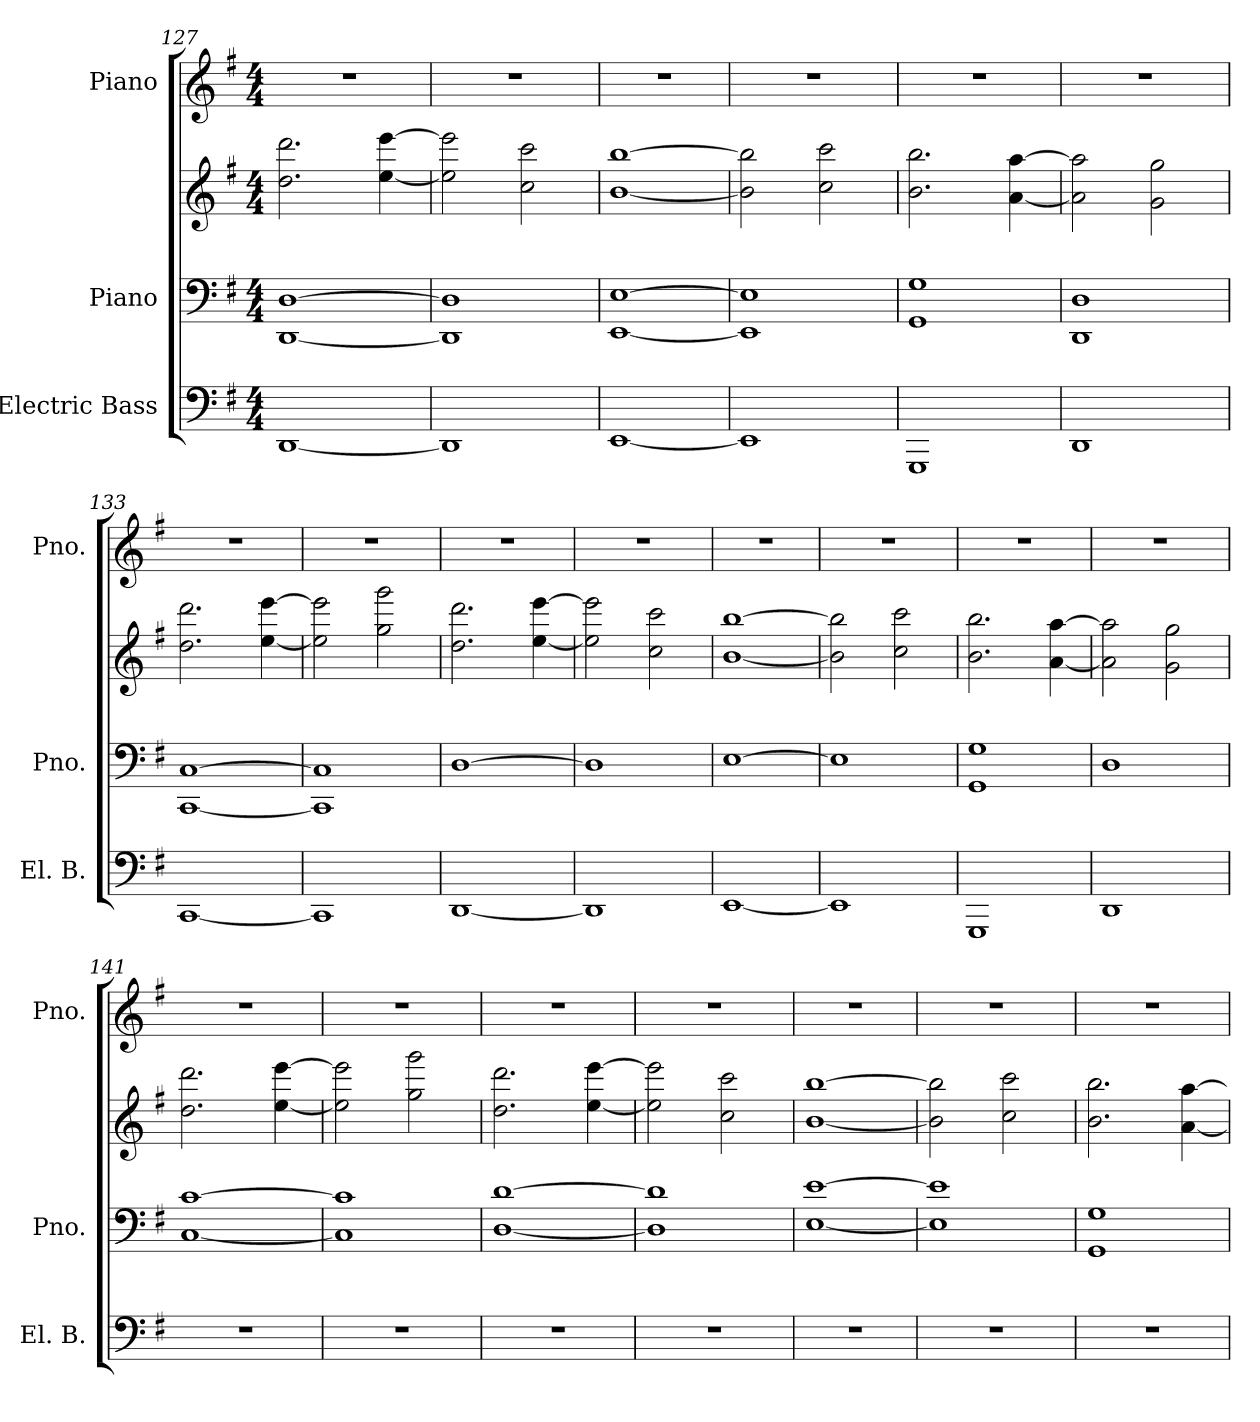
**kern	**kern	**kern	**kern
*part3	*part2	*part2	*part1
*staff4	*staff3	*staff2	*staff1
*I"Electric Bass	*I"Piano	*	*I"Piano
*I'El. B.	*I'Pno.	*	*I'Pno.
*	*clefF4	*clefG2	*clefG2
*ITrd7c12	*	*	*
*k[f#]	*k[f#]	*k[f#]	*k[f#]
*M4/4	*M4/4	*M4/4	*M4/4
=127	=127	=127	=127
[1DDD	[1DD [1D	2.dd\ 2.ddd\	1r
.	.	[4ee\ [4eee\	.
=128	=128	=128	=128
1DDD]	1DD] 1D]	2ee\] 2eee\]	1r
.	.	2cc\ 2ccc\	.
=129	=129	=129	=129
[1EEE	[1EE [1E	[1b [1bb	1r
=130	=130	=130	=130
1EEE]	1EE] 1E]	2b\] 2bb\]	1r
.	.	2cc\ 2ccc\	.
=131	=131	=131	=131
1GGGG	1GG 1G	2.b\ 2.bb\	1r
.	.	[4a\ [4aa\	.
=132	=132	=132	=132
1DDD	1DD 1D	2a\] 2aa\]	1r
.	.	2g\ 2gg\	.
=133	=133	=133	=133
[1CCC	[1CC [1C	2.dd\ 2.ddd\	1r
.	.	[4ee\ [4eee\	.
!!LO:LB:g=z
=134	=134	=134	=134
1CCC]	1CC] 1C]	2ee\] 2eee\]	1r
.	.	2gg\ 2ggg\	.
=135	=135	=135	=135
[1DDD	[1D	2.dd\ 2.ddd\	1r
.	.	[4ee\ [4eee\	.
=136	=136	=136	=136
1DDD]	1D]	2ee\] 2eee\]	1r
.	.	2cc\ 2ccc\	.
=137	=137	=137	=137
[1EEE	[1E	[1b [1bb	1r
=138	=138	=138	=138
1EEE]	1E]	2b\] 2bb\]	1r
.	.	2cc\ 2ccc\	.
=139	=139	=139	=139
1GGGG	1GG 1G	2.b\ 2.bb\	1r
.	.	[4a\ [4aa\	.
=140	=140	=140	=140
1DDD	1D	2a\] 2aa\]	1r
.	.	2g\ 2gg\	.
=141	=141	=141	=141
1r	[1C [1c	2.dd\ 2.ddd\	1r
.	.	[4ee\ [4eee\	.
=142	=142	=142	=142
1r	1C] 1c]	2ee\] 2eee\]	1r
.	.	2gg\ 2ggg\	.
=143	=143	=143	=143
1r	[1D [1d	2.dd\ 2.ddd\	1r
.	.	[4ee\ [4eee\	.
=144	=144	=144	=144
1r	1D] 1d]	2ee\] 2eee\]	1r
.	.	2cc\ 2ccc\	.
=145	=145	=145	=145
1r	[1E [1e	[1b [1bb	1r
=146	=146	=146	=146
1r	1E] 1e]	2b\] 2bb\]	1r
.	.	2cc\ 2ccc\	.
!!LO:PB:g=z
=147	=147	=147	=147
1r	1GG 1G	2.b\ 2.bb\	1r
.	.	[4a\ [4aa\	.
=	=	=	=
*-	*-	*-	*-
